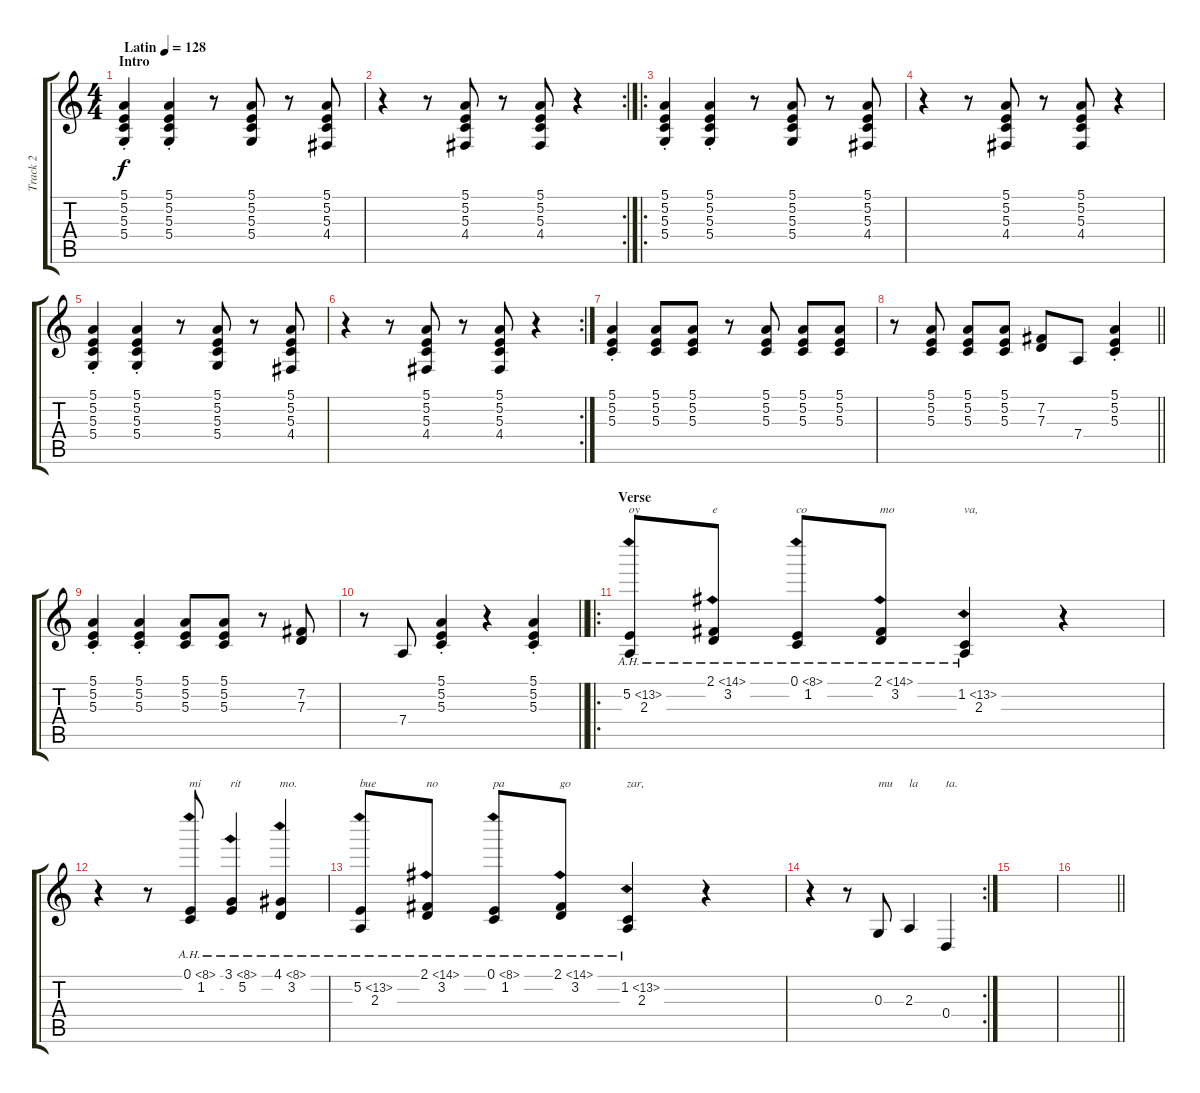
\track ("Track 2" "Track 2") {instrument rockorgan}
\staff {score tabs}
\tuning (E4 B3 G3 D3 A2 E2) {hide}
\ts (4 4)
\section ("" "Intro")
\tempo (128 "Latin")
\clef g2
\ks c
(5.1{st} 5.2{st} 5.3{st} 5.4{st}).4{dy f instrument rockorgan} (5.1{st} 5.2{st} 5.3{st} 5.4{st}).4 r.8 (5.1 5.2 5.3 5.4).8 r.8 (5.1 5.2 5.3 4.4).8 |
\rc 2
r.4 r.8 (5.1 5.2 5.3 4.4).8 r.8 (5.1 5.2 5.3 4.4).8 r.4 |
\ro
(5.1{st} 5.2{st} 5.3{st} 5.4{st}).4 (5.1{st} 5.2{st} 5.3{st} 5.4{st}).4 r.8 (5.1 5.2 5.3 5.4).8 r.8 (5.1 5.2 5.3 4.4).8 |
r.4 r.8 (5.1 5.2 5.3 4.4).8 r.8 (5.1 5.2 5.3 4.4).8 r.4 |
(5.1{st} 5.2{st} 5.3{st} 5.4{st}).4 (5.1{st} 5.2{st} 5.3{st} 5.4{st}).4 r.8 (5.1 5.2 5.3 5.4).8 r.8 (5.1 5.2 5.3 4.4).8 |
\rc 2
r.4 r.8 (5.1 5.2 5.3 4.4).8 r.8 (5.1 5.2 5.3 4.4).8 r.4 |
(5.1{st} 5.2{st} 5.3{st}).4 (5.1 5.2 5.3).8 (5.1 5.2 5.3).8 r.8 (5.1 5.2 5.3).8 (5.1 5.2 5.3).8 (5.1 5.2 5.3).8 |
\barLineRight lightlight
r.8 (5.1 5.2 5.3).8 (5.1 5.2 5.3).8 (5.1 5.2 5.3).8 (7.2 7.3).8 7.4.8 (5.1{st} 5.2{st} 5.3{st}).4 |
(5.1{st} 5.2{st} 5.3{st}).4 (5.1 5.2 5.3{st}).4 (5.1 5.2 5.3).8 (5.1 5.2 5.3).8 r.8 (7.2 7.3).8 |
\barLineRight lightlight
r.8 7.4.8 (5.1{st} 5.2{st} 5.3{st}).4 r.4 (5.1{st} 5.2{st} 5.3{st}).4 |
\ro
\section ("" "Verse")
(5.2{ah 8} 2.3).8{txt "oy"} (2.1{ah 12} 3.2).8{txt "e"} (0.1{ah 8} 1.2).8{txt "co"} (2.1{ah 12} 3.2).8{txt "mo"} (1.2{ah 12} 2.3).4{txt "va,"} r.4 |
r.4 r.8 (0.1{ah 8} 1.2).8{txt "mi"} (3.1{ah 5} 5.2).4{txt "rit"} (4.1{ah 4} 3.2).4{txt "mo."} |
(5.2{ah 8} 2.3).8{txt "bue"} (2.1{ah 12} 3.2).8{txt "no"} (0.1{ah 8} 1.2).8{txt "pa"} (2.1{ah 12} 3.2).8{txt "go"} (1.2{ah 12} 2.3).4{txt "zar,"} r.4 |
\rc 2
r.4 r.8 0.3.8{txt "mu"} 2.3.4{txt "la"} 0.4.4{txt "ta."} |
|
\barLineRight lightlight
